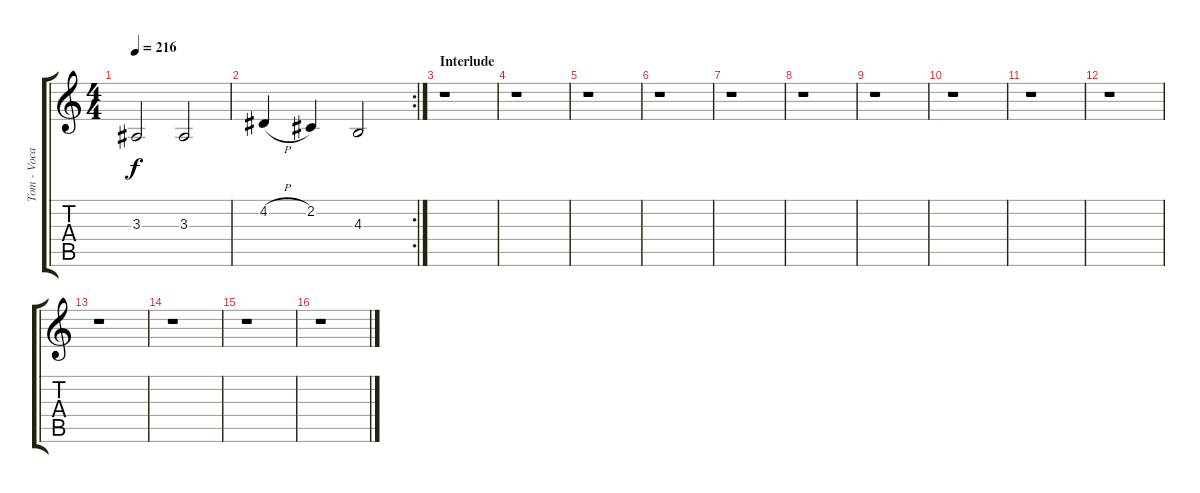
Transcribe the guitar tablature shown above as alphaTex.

\track ("Tom - Vocals" "Tom - Voca") {instrument tenorsax}
\staff {score tabs}
\tuning (E4 B3 G3 D3 A2 E2) {hide}
\ts (4 4)
\tempo 216
\clef g2
\ks c
3.3.2{dy f} 3.3.2 |
\rc 2
4.2{h}.4 2.2.4 4.3.2 |
\section ("" "Interlude")
r.1 |
r.1 |
r.1 |
r.1 |
r.1 |
r.1 |
r.1 |
r.1 |
r.1 |
r.1 |
r.1 |
r.1 |
r.1 |
r.1
